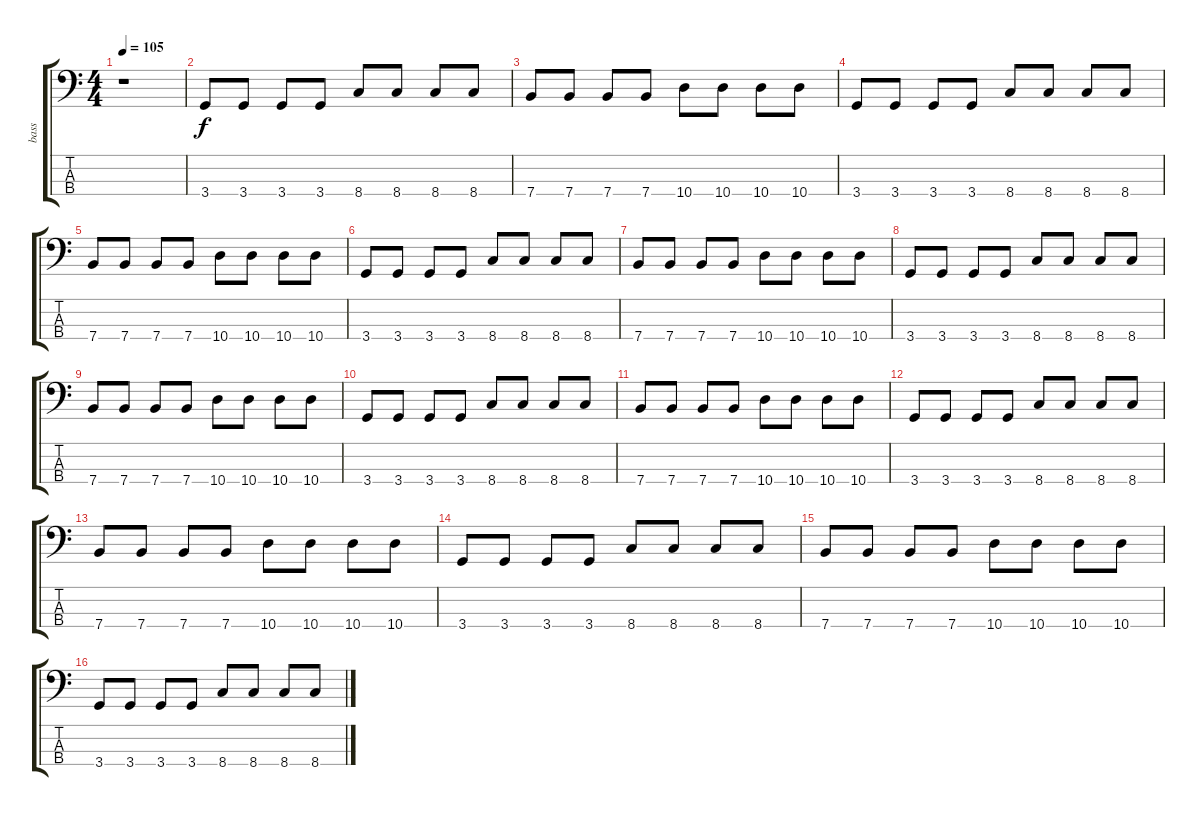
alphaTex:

\track ("bass" "bass") {instrument slapbass1}
\staff {score tabs}
\tuning (G2 D2 A1 E1) {hide}
\ts (4 4)
\tempo 105
\clef f4
\ks c
r.1{dy f} |
3.4.8 3.4.8 3.4.8 3.4.8 8.4.8 8.4.8 8.4.8 8.4.8 |
7.4.8 7.4.8 7.4.8 7.4.8 10.4.8 10.4.8 10.4.8 10.4.8 |
3.4.8 3.4.8 3.4.8 3.4.8 8.4.8 8.4.8 8.4.8 8.4.8 |
7.4.8 7.4.8 7.4.8 7.4.8 10.4.8 10.4.8 10.4.8 10.4.8 |
3.4.8 3.4.8 3.4.8 3.4.8 8.4.8 8.4.8 8.4.8 8.4.8 |
7.4.8 7.4.8 7.4.8 7.4.8 10.4.8 10.4.8 10.4.8 10.4.8 |
3.4.8 3.4.8 3.4.8 3.4.8 8.4.8 8.4.8 8.4.8 8.4.8 |
7.4.8 7.4.8 7.4.8 7.4.8 10.4.8 10.4.8 10.4.8 10.4.8 |
3.4.8 3.4.8 3.4.8 3.4.8 8.4.8 8.4.8 8.4.8 8.4.8 |
7.4.8 7.4.8 7.4.8 7.4.8 10.4.8 10.4.8 10.4.8 10.4.8 |
3.4.8 3.4.8 3.4.8 3.4.8 8.4.8 8.4.8 8.4.8 8.4.8 |
7.4.8 7.4.8 7.4.8 7.4.8 10.4.8 10.4.8 10.4.8 10.4.8 |
3.4.8 3.4.8 3.4.8 3.4.8 8.4.8 8.4.8 8.4.8 8.4.8 |
7.4.8 7.4.8 7.4.8 7.4.8 10.4.8 10.4.8 10.4.8 10.4.8 |
3.4.8 3.4.8 3.4.8 3.4.8 8.4.8 8.4.8 8.4.8 8.4.8
